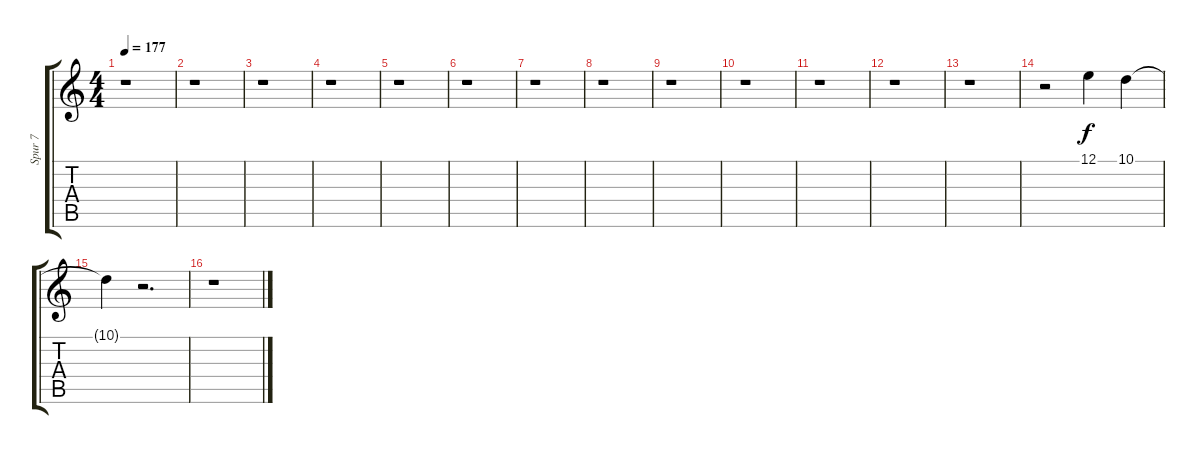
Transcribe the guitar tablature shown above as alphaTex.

\track ("Spur 7" "Spur 7") {instrument rockorgan}
\staff {score tabs}
\tuning (E4 B3 G3 D3 A2 E2) {hide}
\ts (4 4)
\tempo 177
\clef g2
\ks c
r.1{dy f} |
r.1 |
r.1 |
r.1 |
r.1 |
r.1 |
r.1 |
r.1 |
r.1 |
r.1 |
r.1 |
r.1 |
r.1 |
r.2 12.1.4 10.1.4 |
10.1{t}.4 r.2{d} |
r.1
